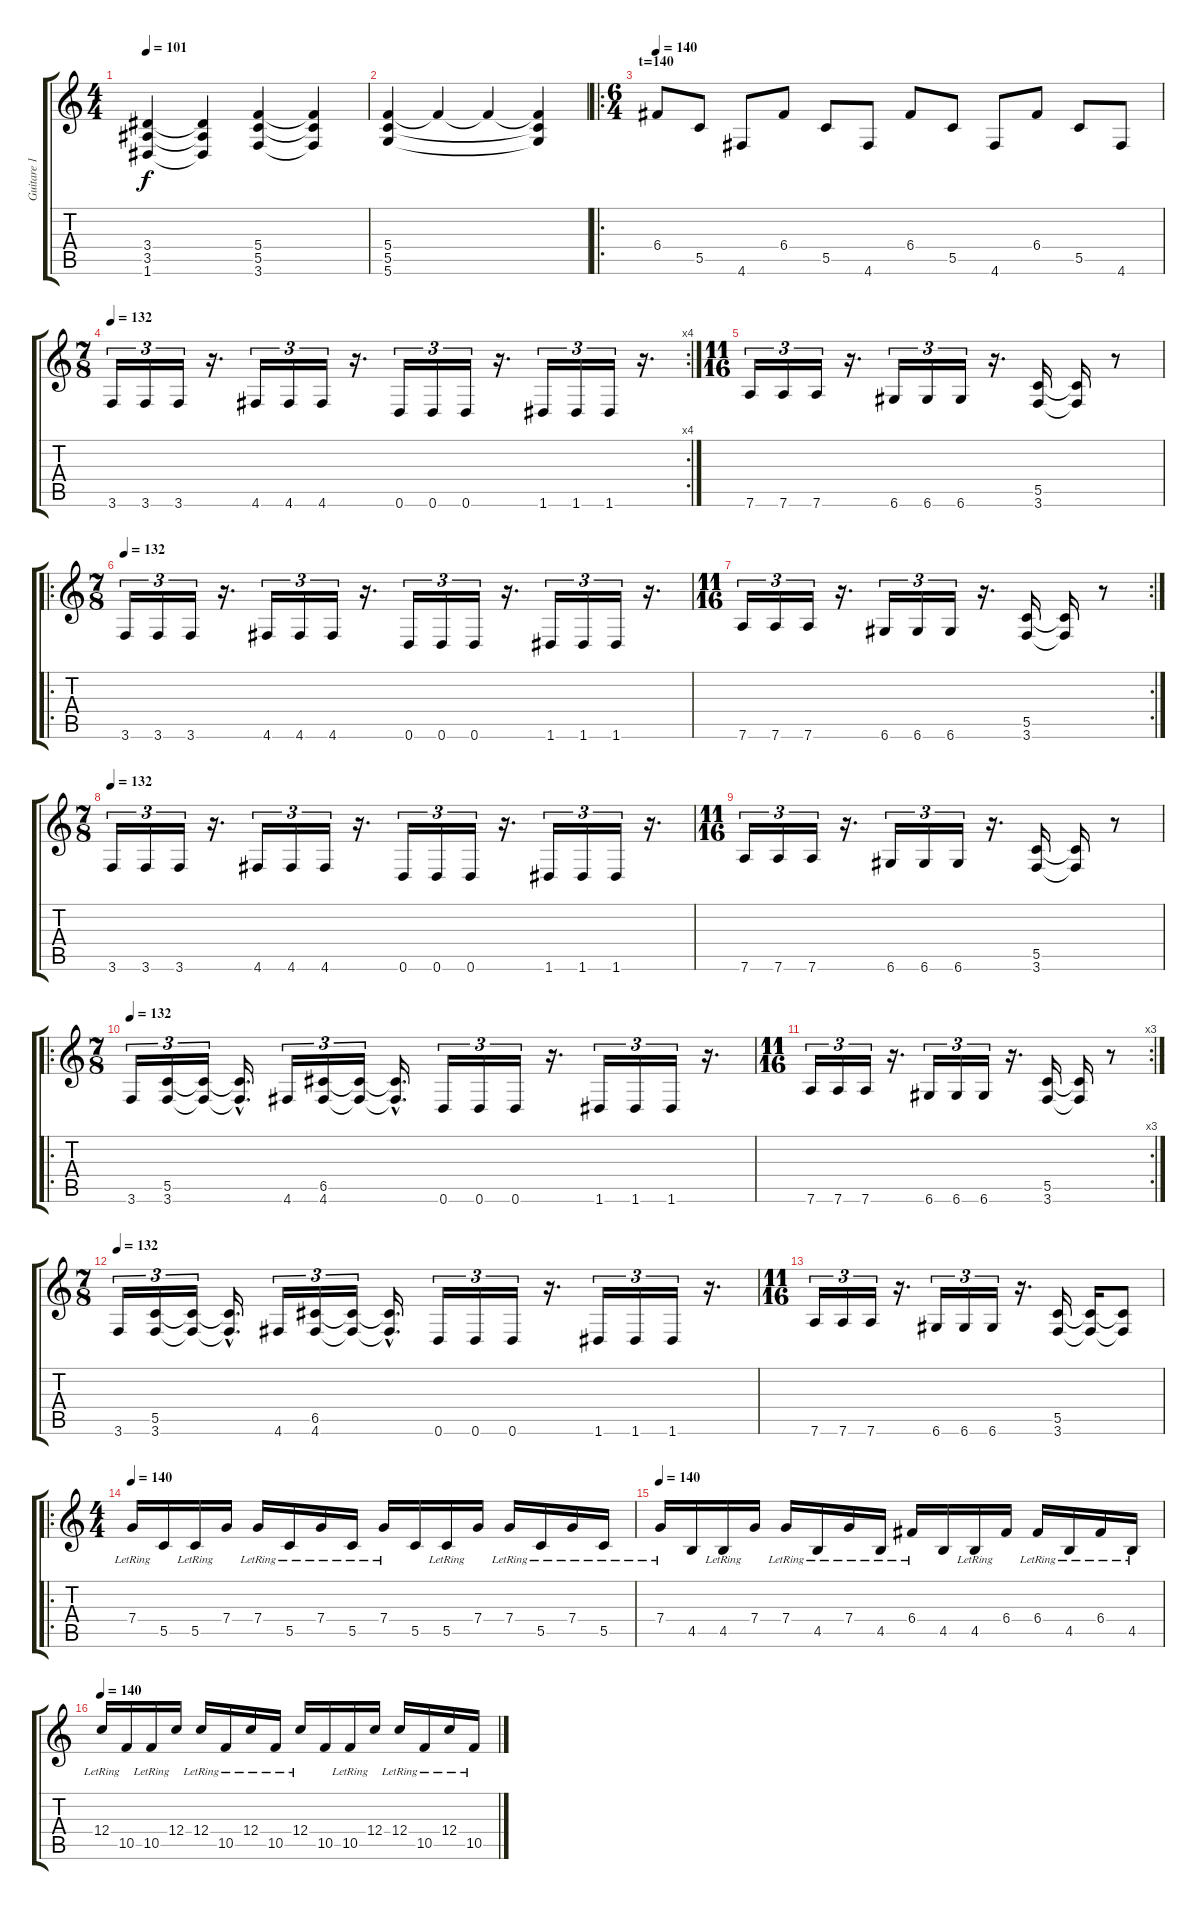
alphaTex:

\track ("Guitare 1" "Guitare 1") {instrument distortionguitar}
\staff {score tabs}
\tuning (D4 A3 F3 C3 G2 D2) {hide}
\ts (4 4)
\tempo 101
\clef g2
\ks c
(3.4 3.5 1.6).4{dy f} (3.4{t} 3.5{t} 1.6{t}).4 (5.4 5.5 3.6).4 (5.4{t} 5.5{t} 3.6{t}).4 |
(5.4 5.5 5.6).4 5.4{t}.4 5.4{t}.4 (5.4{t} 5.5{t} 5.6{t}).4 |
\ro
\ts (6 4)
\section ("" "t=140")
\tempo 140
6.4.8 5.5.8 4.6.8 6.4.8 5.5.8 4.6.8 6.4.8 5.5.8 4.6.8 6.4.8 5.5.8 4.6.8 |
\rc 4
\ts (7 8)
\tempo 132
3.6.16{tu (3 2)} 3.6.16{tu (3 2)} 3.6.16{tu (3 2)} r.16{d} 4.6.16{tu (3 2)} 4.6.16{tu (3 2)} 4.6.16{tu (3 2)} r.16{d} 0.6.16{tu (3 2)} 0.6.16{tu (3 2)} 0.6.16{tu (3 2)} r.16{d} 1.6.16{tu (3 2)} 1.6.16{tu (3 2)} 1.6.16{tu (3 2)} r.16{d} |
\ts (11 16)
7.6.16{tu (3 2)} 7.6.16{tu (3 2)} 7.6.16{tu (3 2)} r.16{d} 6.6.16{tu (3 2)} 6.6.16{tu (3 2)} 6.6.16{tu (3 2)} r.16{d} (5.5 3.6).16 (5.5{t} 3.6{t}).16 r.8 |
\ro
\ts (7 8)
\tempo 132
3.6.16{tu (3 2)} 3.6.16{tu (3 2)} 3.6.16{tu (3 2)} r.16{d} 4.6.16{tu (3 2)} 4.6.16{tu (3 2)} 4.6.16{tu (3 2)} r.16{d} 0.6.16{tu (3 2)} 0.6.16{tu (3 2)} 0.6.16{tu (3 2)} r.16{d} 1.6.16{tu (3 2)} 1.6.16{tu (3 2)} 1.6.16{tu (3 2)} r.16{d} |
\rc 2
\ts (11 16)
7.6.16{tu (3 2)} 7.6.16{tu (3 2)} 7.6.16{tu (3 2)} r.16{d} 6.6.16{tu (3 2)} 6.6.16{tu (3 2)} 6.6.16{tu (3 2)} r.16{d} (5.5 3.6).16 (5.5{t} 3.6{t}).16 r.8 |
\ts (7 8)
\tempo 132
3.6.16{tu (3 2)} 3.6.16{tu (3 2)} 3.6.16{tu (3 2)} r.16{d} 4.6.16{tu (3 2)} 4.6.16{tu (3 2)} 4.6.16{tu (3 2)} r.16{d} 0.6.16{tu (3 2)} 0.6.16{tu (3 2)} 0.6.16{tu (3 2)} r.16{d} 1.6.16{tu (3 2)} 1.6.16{tu (3 2)} 1.6.16{tu (3 2)} r.16{d} |
\ts (11 16)
7.6.16{tu (3 2)} 7.6.16{tu (3 2)} 7.6.16{tu (3 2)} r.16{d} 6.6.16{tu (3 2)} 6.6.16{tu (3 2)} 6.6.16{tu (3 2)} r.16{d} (5.5 3.6).16 (5.5{t} 3.6{t}).16 r.8 |
\ro
\ts (7 8)
\tempo 132
3.6.16{tu (3 2)} (5.5 3.6).16{tu (3 2)} (5.5{t} 3.6{t}).16{tu (3 2)} (5.5{hac t} 3.6{hac t}).16{d} 4.6.16{tu (3 2)} (6.5 4.6).16{tu (3 2)} (6.5{t} 4.6{t}).16{tu (3 2)} (6.5{hac t} 4.6{hac t}).16{d} 0.6.16{tu (3 2)} 0.6.16{tu (3 2)} 0.6.16{tu (3 2)} r.16{d} 1.6.16{tu (3 2)} 1.6.16{tu (3 2)} 1.6.16{tu (3 2)} r.16{d} |
\rc 3
\ts (11 16)
7.6.16{tu (3 2)} 7.6.16{tu (3 2)} 7.6.16{tu (3 2)} r.16{d} 6.6.16{tu (3 2)} 6.6.16{tu (3 2)} 6.6.16{tu (3 2)} r.16{d} (5.5 3.6).16 (5.5{t} 3.6{t}).16 r.8 |
\ts (7 8)
\tempo 132
3.6.16{tu (3 2)} (5.5 3.6).16{tu (3 2)} (5.5{t} 3.6{t}).16{tu (3 2)} (5.5{hac t} 3.6{hac t}).16{d} 4.6.16{tu (3 2)} (6.5 4.6).16{tu (3 2)} (6.5{t} 4.6{t}).16{tu (3 2)} (6.5{hac t} 4.6{hac t}).16{d} 0.6.16{tu (3 2)} 0.6.16{tu (3 2)} 0.6.16{tu (3 2)} r.16{d} 1.6.16{tu (3 2)} 1.6.16{tu (3 2)} 1.6.16{tu (3 2)} r.16{d} |
\ts (11 16)
7.6.16{tu (3 2)} 7.6.16{tu (3 2)} 7.6.16{tu (3 2)} r.16{d} 6.6.16{tu (3 2)} 6.6.16{tu (3 2)} 6.6.16{tu (3 2)} r.16{d} (5.5 3.6).16 (5.5{t} 3.6{t}).16 (5.5{t} 3.6{t}).8 |
\ro
\ts (4 4)
\tempo 140
7.4{lr}.16 5.5.16 5.5{lr}.16 7.4.16 7.4{lr}.16 5.5{lr}.16 7.4{lr}.16 5.5{lr}.16 7.4{lr}.16 5.5.16 5.5{lr}.16 7.4.16 7.4{lr}.16 5.5{lr}.16 7.4{lr}.16 5.5{lr}.16 |
\tempo 140
7.4{lr}.16 4.5.16 4.5{lr}.16 7.4.16 7.4{lr}.16 4.5{lr}.16 7.4{lr}.16 4.5{lr}.16 6.4{lr}.16 4.5.16 4.5{lr}.16 6.4.16 6.4{lr}.16 4.5{lr}.16 6.4{lr}.16 4.5{lr}.16 |
\tempo 140
12.4{lr}.16 10.5.16 10.5{lr}.16 12.4.16 12.4{lr}.16 10.5{lr}.16 12.4{lr}.16 10.5{lr}.16 12.4{lr}.16 10.5.16 10.5{lr}.16 12.4.16 12.4{lr}.16 10.5{lr}.16 12.4{lr}.16 10.5{lr}.16
